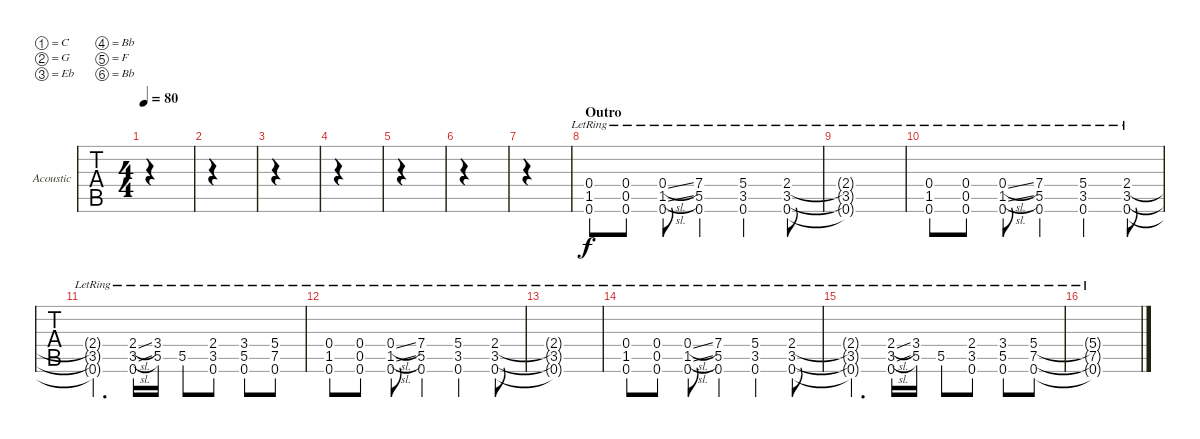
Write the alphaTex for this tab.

\defaultSystemsLayout 4
\bracketExtendMode groupsimilarinstruments
\firstSystemTrackNameOrientation horizontal
\otherSystemsTrackNameOrientation horizontal
\track ("Acoustic" "Acoustic") {instrument acousticguitarsteel}
\staff {tabs}
\tuning (C4 G3 Eb3 Bb2 F2 Bb1)
\ts (4 4)
\tempo 80
\clef g2
\ks c
|
|
|
|
|
|
|
\section ("" "Outro")
(0.6{lr} 0.4{lr} 1.5{lr}).8 (0.6{lr} 0.4{lr} 0.5{lr}).8 (0.6{lr} 0.4{sl lr} 1.5{sl lr}).8 (0.6{lr} 7.4{lr} 5.5{lr}).4 (0.6{lr} 5.4{lr} 3.5{lr}).4 (0.6{lr} 2.4{lr} 3.5{lr}).8 |
(3.5{lr t} 0.6{lr t} 2.4{lr t}).1 |
(0.6{lr} 0.4{lr} 1.5{lr}).8 (0.6{lr} 0.4{lr} 0.5{lr}).8 (0.6{lr} 0.4{sl lr} 1.5{sl lr}).8 (0.6{lr} 7.4{lr} 5.5{lr}).4 (0.6{lr} 5.4{lr} 3.5{lr}).4 (0.6{lr} 2.4{lr} 3.5{lr}).8 |
(3.5{lr t} 0.6{lr t} 2.4{lr t}).4{d} (3.5{sl lr} 0.6{lr} 2.4{sl lr}).16 (5.5{lr} 3.4{lr}).16 5.5{lr}.8 (3.5{lr} 2.4{lr} 0.6{lr}).8 (5.5{lr} 0.6{lr} 3.4{lr}).8 (7.5{lr} 0.6{lr} 5.4{lr}).8 |
(0.6{lr} 0.4{lr} 1.5{lr}).8 (0.6{lr} 0.4{lr} 0.5{lr}).8 (0.6{lr} 0.4{sl lr} 1.5{sl lr}).8 (0.6{lr} 7.4{lr} 5.5{lr}).4 (0.6{lr} 5.4{lr} 3.5{lr}).4 (0.6{lr} 2.4{lr} 3.5{lr}).8 |
(3.5{lr t} 0.6{lr t} 2.4{lr t}).1 |
(0.6{lr} 0.4{lr} 1.5{lr}).8 (0.6{lr} 0.4{lr} 0.5{lr}).8 (0.6{lr} 0.4{sl lr} 1.5{sl lr}).8 (0.6{lr} 7.4{lr} 5.5{lr}).4 (0.6{lr} 5.4{lr} 3.5{lr}).4 (0.6{lr} 2.4{lr} 3.5{lr}).8 |
(3.5{lr t} 0.6{lr t} 2.4{lr t}).4{d} (3.5{sl lr} 0.6{lr} 2.4{sl lr}).16 (5.5{lr} 3.4{lr}).16 5.5{lr}.8 (3.5{lr} 2.4{lr} 0.6{lr}).8 (5.5{lr} 0.6{lr} 3.4{lr}).8 (7.5{lr} 0.6{lr} 5.4{lr}).8 |
(5.4{lr t} 7.5{lr t} 0.6{lr t}).1
